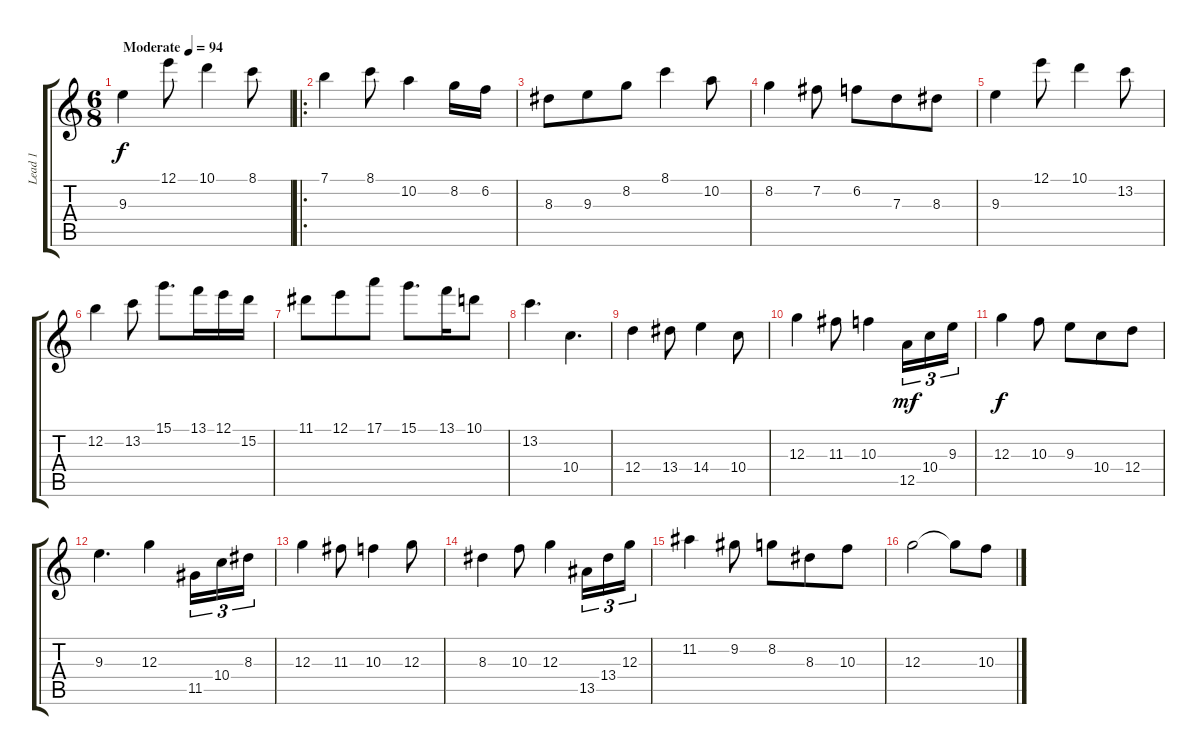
\track ("Lead 1" "Lead 1") {instrument distortionguitar}
\staff {score tabs}
\tuning (E4 B3 G3 D3 A2 E2) {hide}
\ts (6 8)
\tempo (94 "Moderate")
\clef g2
\ks c
9.3.4{dy f instrument distortionguitar} 12.1.8 10.1.4 8.1.8 |
\ro
7.1.4 8.1.8 10.2.4 8.2.16 6.2.16 |
8.3.8 9.3.8 8.2.8 8.1.4 10.2.8 |
8.2.4 7.2.8 6.2.8 7.3.8 8.3.8 |
9.3.4 12.1.8 10.1.4 13.2.8 |
12.2.4 13.2.8 15.1.8{d} 13.1.16 12.1.16 15.2.16 |
11.1.8 12.1.8 17.1.8 15.1.8{d} 13.1.16 10.1.8 |
13.2.4{d} 10.4.4{d} |
12.4.4 13.4.8 14.4.4 10.4.8 |
12.3.4 11.3.8 10.3.4 12.5.16{tu (3 2) dy mf} 10.4.16{tu (3 2)} 9.3.16{tu (3 2)} |
12.3.4{dy f} 10.3.8 9.3.8 10.4.8 12.4.8 |
9.3.4{d} 12.3.4 11.5.16{tu (3 2)} 10.4.16{tu (3 2)} 8.3.16{tu (3 2)} |
12.3.4 11.3.8 10.3.4 12.3.8 |
8.3.4 10.3.8 12.3.4 13.5.16{tu (3 2)} 13.4.16{tu (3 2)} 12.3.16{tu (3 2)} |
11.2.4 9.2.8 8.2.8 8.3.8 10.3.8 |
12.3.2 12.3{t}.8 10.3.8
